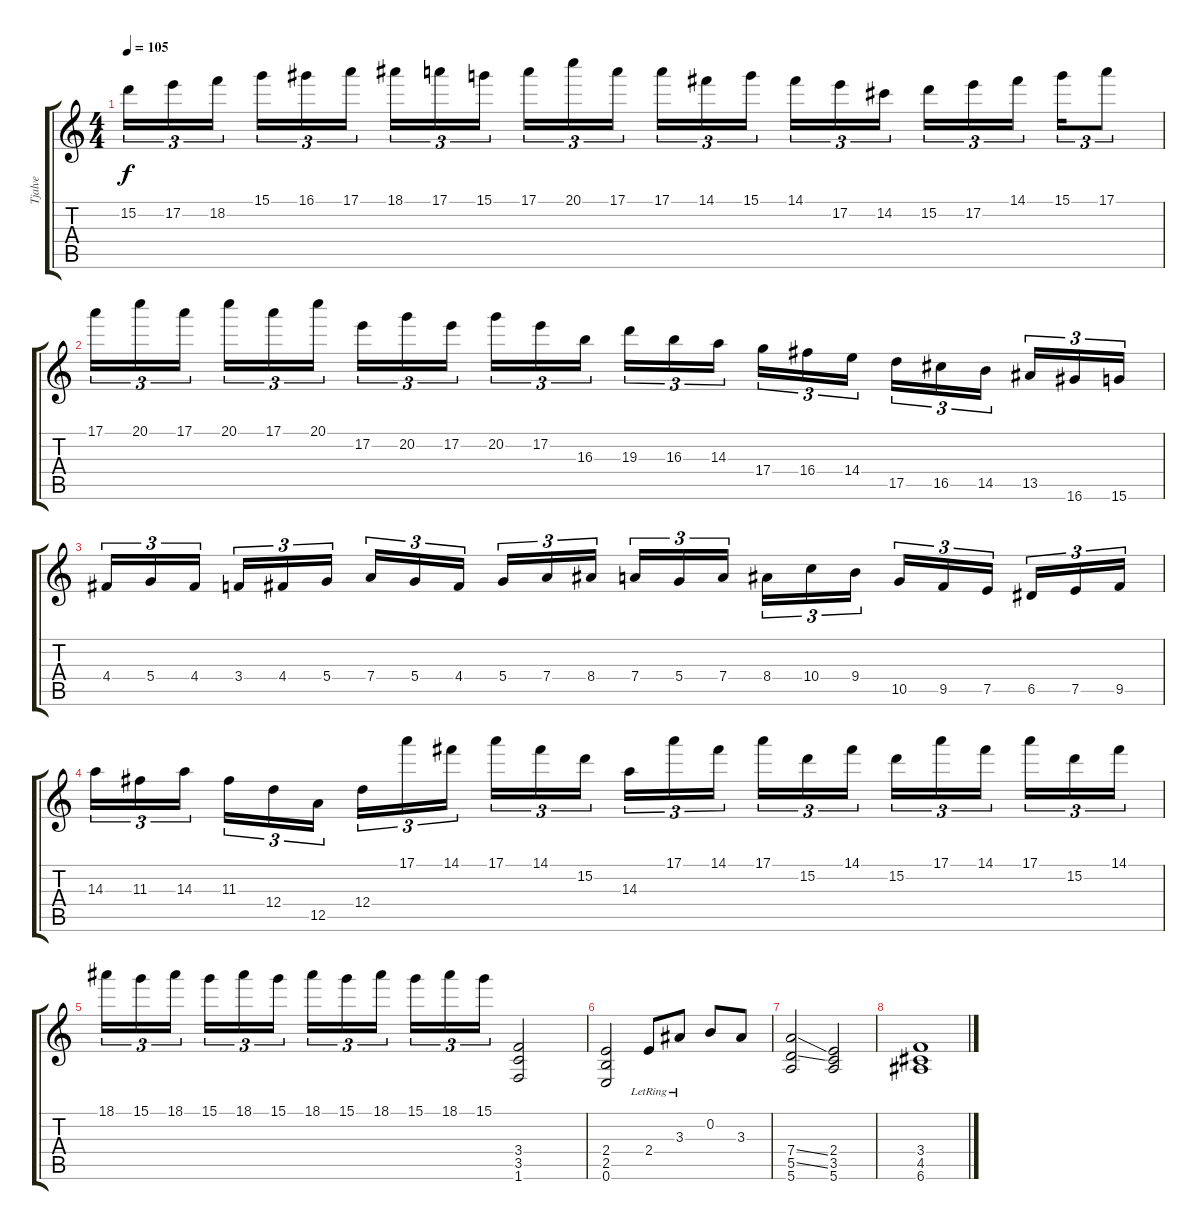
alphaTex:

\track ("Tjalve" "Tjalve") {instrument distortionguitar}
\staff {score tabs}
\tuning (E4 B3 G3 D3 A2 E2) {hide}
\ts (4 4)
\tempo 105
\clef g2
\ks c
15.2.16{tu (3 2) dy f} 17.2.16{tu (3 2)} 18.2.16{tu (3 2) beam splitsecondary} 15.1.16{tu (3 2)} 16.1.16{tu (3 2)} 17.1.16{tu (3 2)} 18.1.16{tu (3 2)} 17.1.16{tu (3 2)} 15.1.16{tu (3 2) beam splitsecondary} 17.1.16{tu (3 2)} 20.1.16{tu (3 2)} 17.1.16{tu (3 2)} 17.1.16{tu (3 2)} 14.1.16{tu (3 2)} 15.1.16{tu (3 2) beam splitsecondary} 14.1.16{tu (3 2)} 17.2.16{tu (3 2)} 14.2.16{tu (3 2)} 15.2.16{tu (3 2)} 17.2.16{tu (3 2)} 14.1.16{tu (3 2) beam splitsecondary} 15.1.16{tu (3 2)} 17.1.8{tu (3 2)} |
17.1.16{tu (3 2)} 20.1.16{tu (3 2)} 17.1.16{tu (3 2) beam splitsecondary} 20.1.16{tu (3 2)} 17.1.16{tu (3 2)} 20.1.16{tu (3 2)} 17.2.16{tu (3 2)} 20.2.16{tu (3 2)} 17.2.16{tu (3 2) beam splitsecondary} 20.2.16{tu (3 2)} 17.2.16{tu (3 2)} 16.3.16{tu (3 2)} 19.3.16{tu (3 2)} 16.3.16{tu (3 2)} 14.3.16{tu (3 2) beam splitsecondary} 17.4.16{tu (3 2)} 16.4.16{tu (3 2)} 14.4.16{tu (3 2)} 17.5.16{tu (3 2)} 16.5.16{tu (3 2)} 14.5.16{tu (3 2) beam splitsecondary} 13.5.16{tu (3 2)} 16.6.16{tu (3 2)} 15.6.16{tu (3 2)} |
4.4.16{tu (3 2)} 5.4.16{tu (3 2)} 4.4.16{tu (3 2) beam splitsecondary} 3.4.16{tu (3 2)} 4.4.16{tu (3 2)} 5.4.16{tu (3 2)} 7.4.16{tu (3 2)} 5.4.16{tu (3 2)} 4.4.16{tu (3 2) beam splitsecondary} 5.4.16{tu (3 2)} 7.4.16{tu (3 2)} 8.4.16{tu (3 2)} 7.4.16{tu (3 2)} 5.4.16{tu (3 2)} 7.4.16{tu (3 2) beam splitsecondary} 8.4.16{tu (3 2)} 10.4.16{tu (3 2)} 9.4.16{tu (3 2)} 10.5.16{tu (3 2)} 9.5.16{tu (3 2)} 7.5.16{tu (3 2) beam splitsecondary} 6.5.16{tu (3 2)} 7.5.16{tu (3 2)} 9.5.16{tu (3 2)} |
14.3.16{tu (3 2)} 11.3.16{tu (3 2)} 14.3.16{tu (3 2) beam splitsecondary} 11.3.16{tu (3 2)} 12.4.16{tu (3 2)} 12.5.16{tu (3 2)} 12.4.16{tu (3 2)} 17.1.16{tu (3 2)} 14.1.16{tu (3 2) beam splitsecondary} 17.1.16{tu (3 2)} 14.1.16{tu (3 2)} 15.2.16{tu (3 2)} 14.3.16{tu (3 2)} 17.1.16{tu (3 2)} 14.1.16{tu (3 2) beam splitsecondary} 17.1.16{tu (3 2)} 15.2.16{tu (3 2)} 14.1.16{tu (3 2)} 15.2.16{tu (3 2)} 17.1.16{tu (3 2)} 14.1.16{tu (3 2) beam splitsecondary} 17.1.16{tu (3 2)} 15.2.16{tu (3 2)} 14.1.16{tu (3 2)} |
18.1.16{tu (3 2) volume 1} 15.1.16{tu (3 2)} 18.1.16{tu (3 2) beam splitsecondary} 15.1.16{tu (3 2)} 18.1.16{tu (3 2)} 15.1.16{tu (3 2)} 18.1.16{tu (3 2)} 15.1.16{tu (3 2)} 18.1.16{tu (3 2) beam splitsecondary} 15.1.16{tu (3 2)} 18.1.16{tu (3 2)} 15.1.16{tu (3 2)} (3.4 3.5 1.6).2{volume 14} |
(2.4 2.5 0.6).2 2.4{lr}.8 3.3{lr}.8 0.2.8 3.3.8 |
(7.4{ss} 5.5{ss} 5.6).2 (2.4 3.5 5.6).2 |
(3.4 4.5 6.6).1
